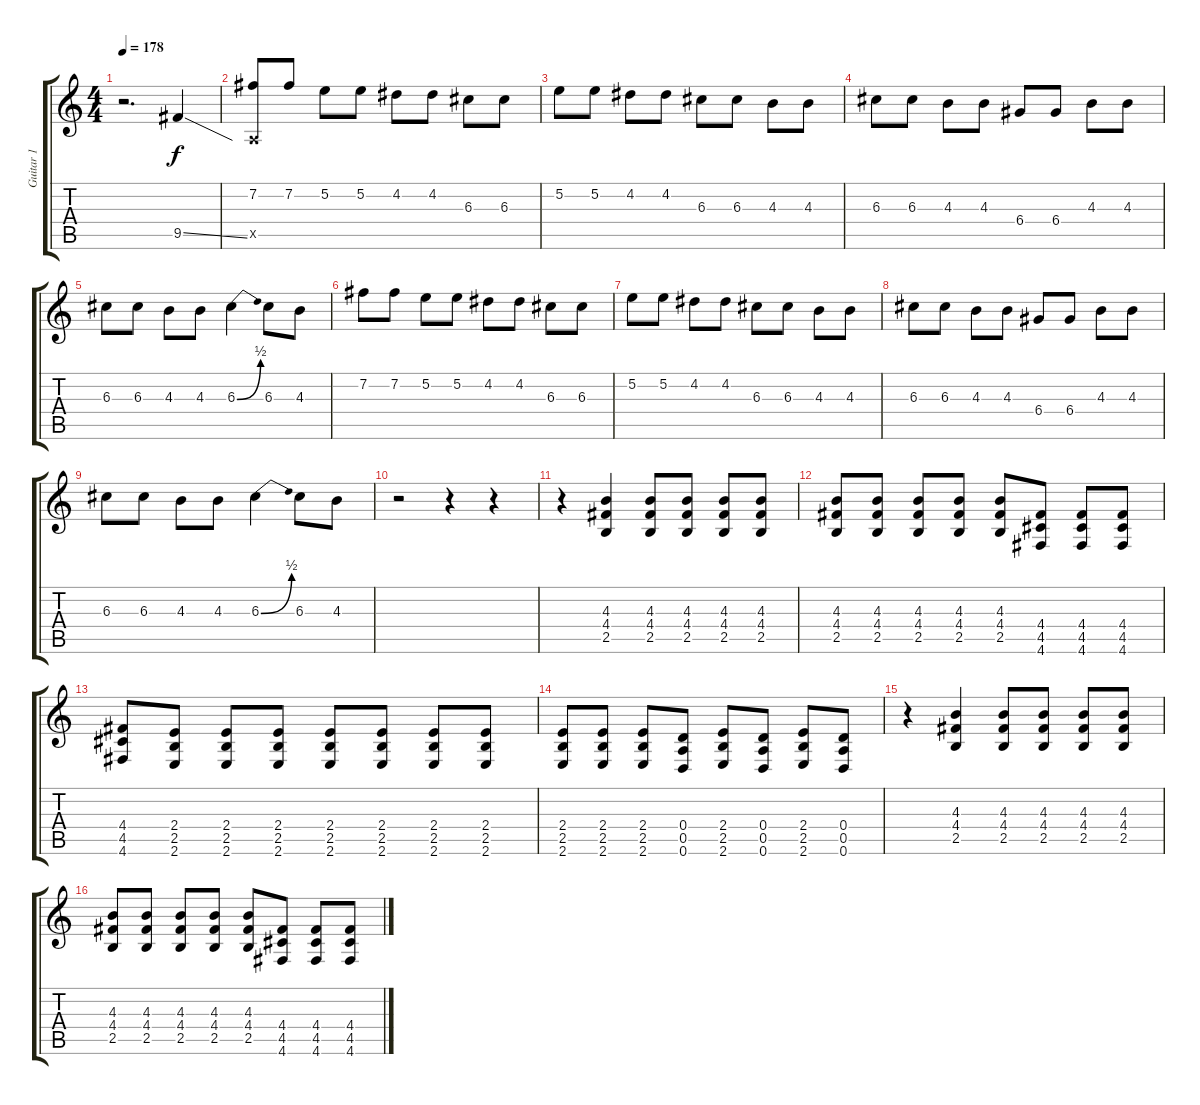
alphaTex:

\track ("Guitar 1" "Guitar 1") {instrument distortionguitar}
\staff {score tabs}
\tuning (E4 B3 G3 D3 A2 D2) {hide}
\ts (4 4)
\tempo 178
\clef g2
\ks c
r.2{d dy f instrument distortionguitar} 9.5{ss}.4 |
(7.2 0.5{x}).8 7.2.8 5.2.8 5.2.8 4.2.8 4.2.8 6.3.8 6.3.8 |
5.2.8 5.2.8 4.2.8 4.2.8 6.3.8 6.3.8 4.3.8 4.3.8 |
6.3.8 6.3.8 4.3.8 4.3.8 6.4.8 6.4.8 4.3.8 4.3.8 |
6.3.8 6.3.8 4.3.8 4.3.8 6.3{be (bend 0 0 60 2)}.4 6.3.8 4.3.8 |
7.2.8 7.2.8 5.2.8 5.2.8 4.2.8 4.2.8 6.3.8 6.3.8 |
5.2.8 5.2.8 4.2.8 4.2.8 6.3.8 6.3.8 4.3.8 4.3.8 |
6.3.8 6.3.8 4.3.8 4.3.8 6.4.8 6.4.8 4.3.8 4.3.8 |
6.3.8 6.3.8 4.3.8 4.3.8 6.3{be (bend 0 0 60 2)}.4 6.3.8 4.3.8 |
r.2 r.4 r.4 |
r.4 (4.3 4.4 2.5).4 (4.3 4.4 2.5).8 (4.3 4.4 2.5).8 (4.3 4.4 2.5).8 (4.3 4.4 2.5).8 |
(4.3 4.4 2.5).8 (4.3 4.4 2.5).8 (4.3 4.4 2.5).8 (4.3 4.4 2.5).8 (4.3 4.4 2.5).8 (4.4 4.5 4.6).8 (4.4 4.5 4.6).8 (4.4 4.5 4.6).8 |
(4.4 4.5 4.6).8 (2.4 2.5 2.6).8 (2.4 2.5 2.6).8 (2.4 2.5 2.6).8 (2.4 2.5 2.6).8 (2.4 2.5 2.6).8 (2.4 2.5 2.6).8 (2.4 2.5 2.6).8 |
(2.4 2.5 2.6).8 (2.4 2.5 2.6).8 (2.4 2.5 2.6).8 (0.4 0.5 0.6).8 (2.4 2.5 2.6).8 (0.4 0.5 0.6).8 (2.4 2.5 2.6).8 (0.4 0.5 0.6).8 |
r.4 (4.3 4.4 2.5).4 (4.3 4.4 2.5).8 (4.3 4.4 2.5).8 (4.3 4.4 2.5).8 (4.3 4.4 2.5).8 |
(4.3 4.4 2.5).8 (4.3 4.4 2.5).8 (4.3 4.4 2.5).8 (4.3 4.4 2.5).8 (4.3 4.4 2.5).8 (4.4 4.5 4.6).8 (4.4 4.5 4.6).8 (4.4 4.5 4.6).8
